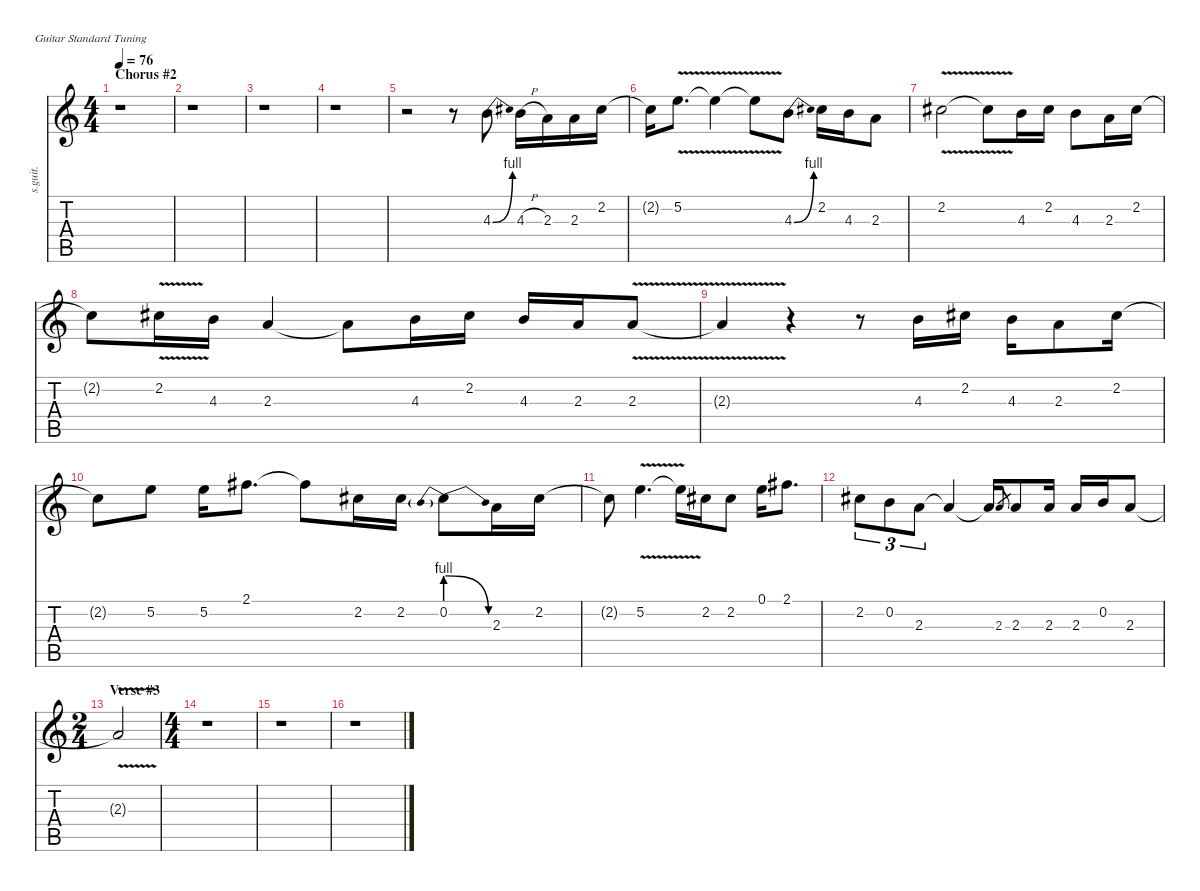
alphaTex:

\defaultSystemsLayout 4
\hideDynamics
\bracketExtendMode nobrackets
\track ("Voice" "s.guit.") {instrument acousticguitarsteel}
\staff {score tabs}
\tuning (E4 B3 G3 D3 A2 E2)
\ts (4 4)
\section ("" "Chorus #2")
\tempo 76
\clef g2
\ks c
r.1{dy ff} |
r.1 |
r.1 |
r.1 |
r.2 r.8 4.3{be (bend 0 0 15 4)}.8 4.3{h}.16 2.3.16 2.3.16 2.2{acc #}.16 |
2.2{t acc #}.16 5.2{v}.8{d} 5.2{v t}.4 5.2{v t}.8 4.3{be (bend 0 0 45 4)}.8 2.2{acc #}.16 4.3.16 2.3.8 |
2.2{v acc #}.2 2.2{v t acc #}.8 4.3.16 2.2{acc #}.16 4.3.8 2.3.16 2.2{acc #}.16 |
2.2{t acc #}.8 2.2{v acc #}.16 4.3.16 2.3.4 2.3{t}.8 4.3.16 2.2{acc #}.16 4.3.16 2.3.16 2.3{v}.8 |
2.3{v t}.4{dy f} r.4 r.8 4.3.16{dy ff} 2.2{acc #}.16 4.3.16 2.3.8 2.2{acc #}.16{dy f} |
2.2{t acc #}.8 5.2.8{dy ff} 5.2.16 2.1{acc #}.8{d} 2.1{t acc #}.8{dy f} 2.2{acc #}.16{dy ff} 2.2{acc #}.16 0.2{be (prebendrelease 0 4 39.999998399999996 0)}.8 2.3.16 2.2{acc #}.16 |
2.2{t acc #}.8 5.2{v}.4{d} 5.2{v t}.16 2.2{acc #}.16 2.2{acc #}.8 0.1.16 2.1{acc #}.8{d} |
2.2{acc #}.8{tu (3 2)} 0.2.8{tu (3 2)} 2.3.8{tu (3 2)} 2.3{t}.4 2.3{t}.16 2.3.8{gr dy mf} 2.3.8{dy ff} 2.3.16 2.3.16 0.2.16 2.3.8 |
\ts (2 4)
\section ("" "Verse #3")
2.3{v t}.2 |
\ts (4 4)
r.1 |
r.1 |
r.1
